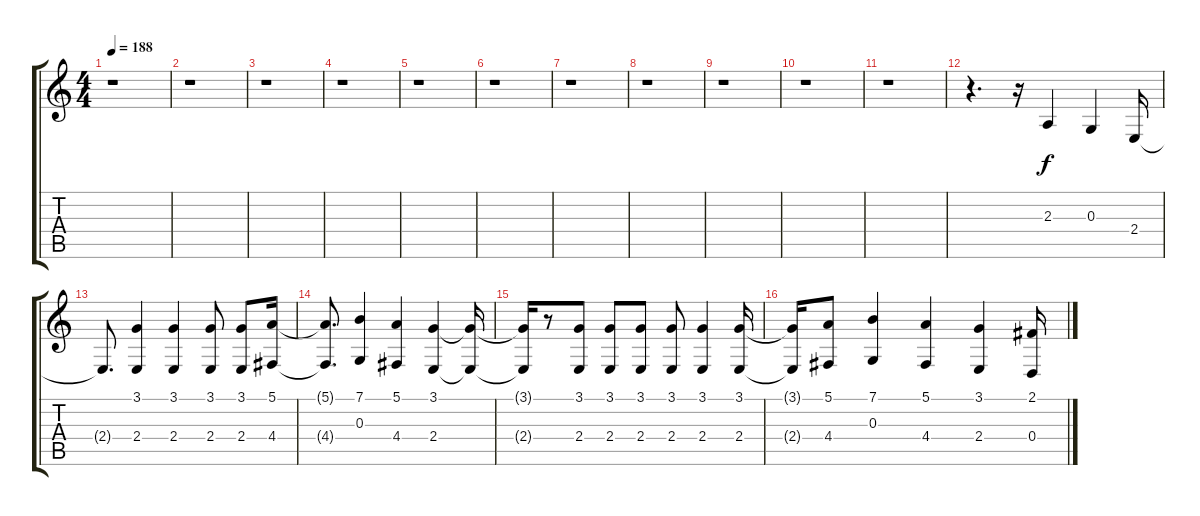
\track "" {instrument synthvoice}
\staff {score tabs}
\tuning (E4 B3 G3 D3 A2 E2) {hide}
\ts (4 4)
\tempo 188
\clef g2
\ks c
r.1{dy f} |
r.1 |
r.1 |
r.1 |
r.1 |
r.1 |
r.1 |
r.1 |
r.1 |
r.1 |
r.1 |
r.4{d} r.16 2.3.4 0.3.4 2.4.16 |
2.4{t}.8{d} (3.1 2.4).4 (3.1 2.4).4 (3.1 2.4).8 (3.1 2.4).8 (5.1 4.4).16 |
(5.1{t} 4.4{t}).8{d} (7.1 0.3).4 (5.1 4.4).4 (3.1 2.4).4 (3.1{t} 2.4{t}).16 |
(3.1{t} 2.4{t}).16 r.8 (3.1 2.4).8 (3.1 2.4).8 (3.1 2.4).8 (3.1 2.4).8 (3.1 2.4).4 (3.1 2.4).16 |
(3.1{t} 2.4{t}).16 (5.1 4.4).8 (7.1 0.3).4 (5.1 4.4).4 (3.1 2.4).4 (2.1 0.4).16
